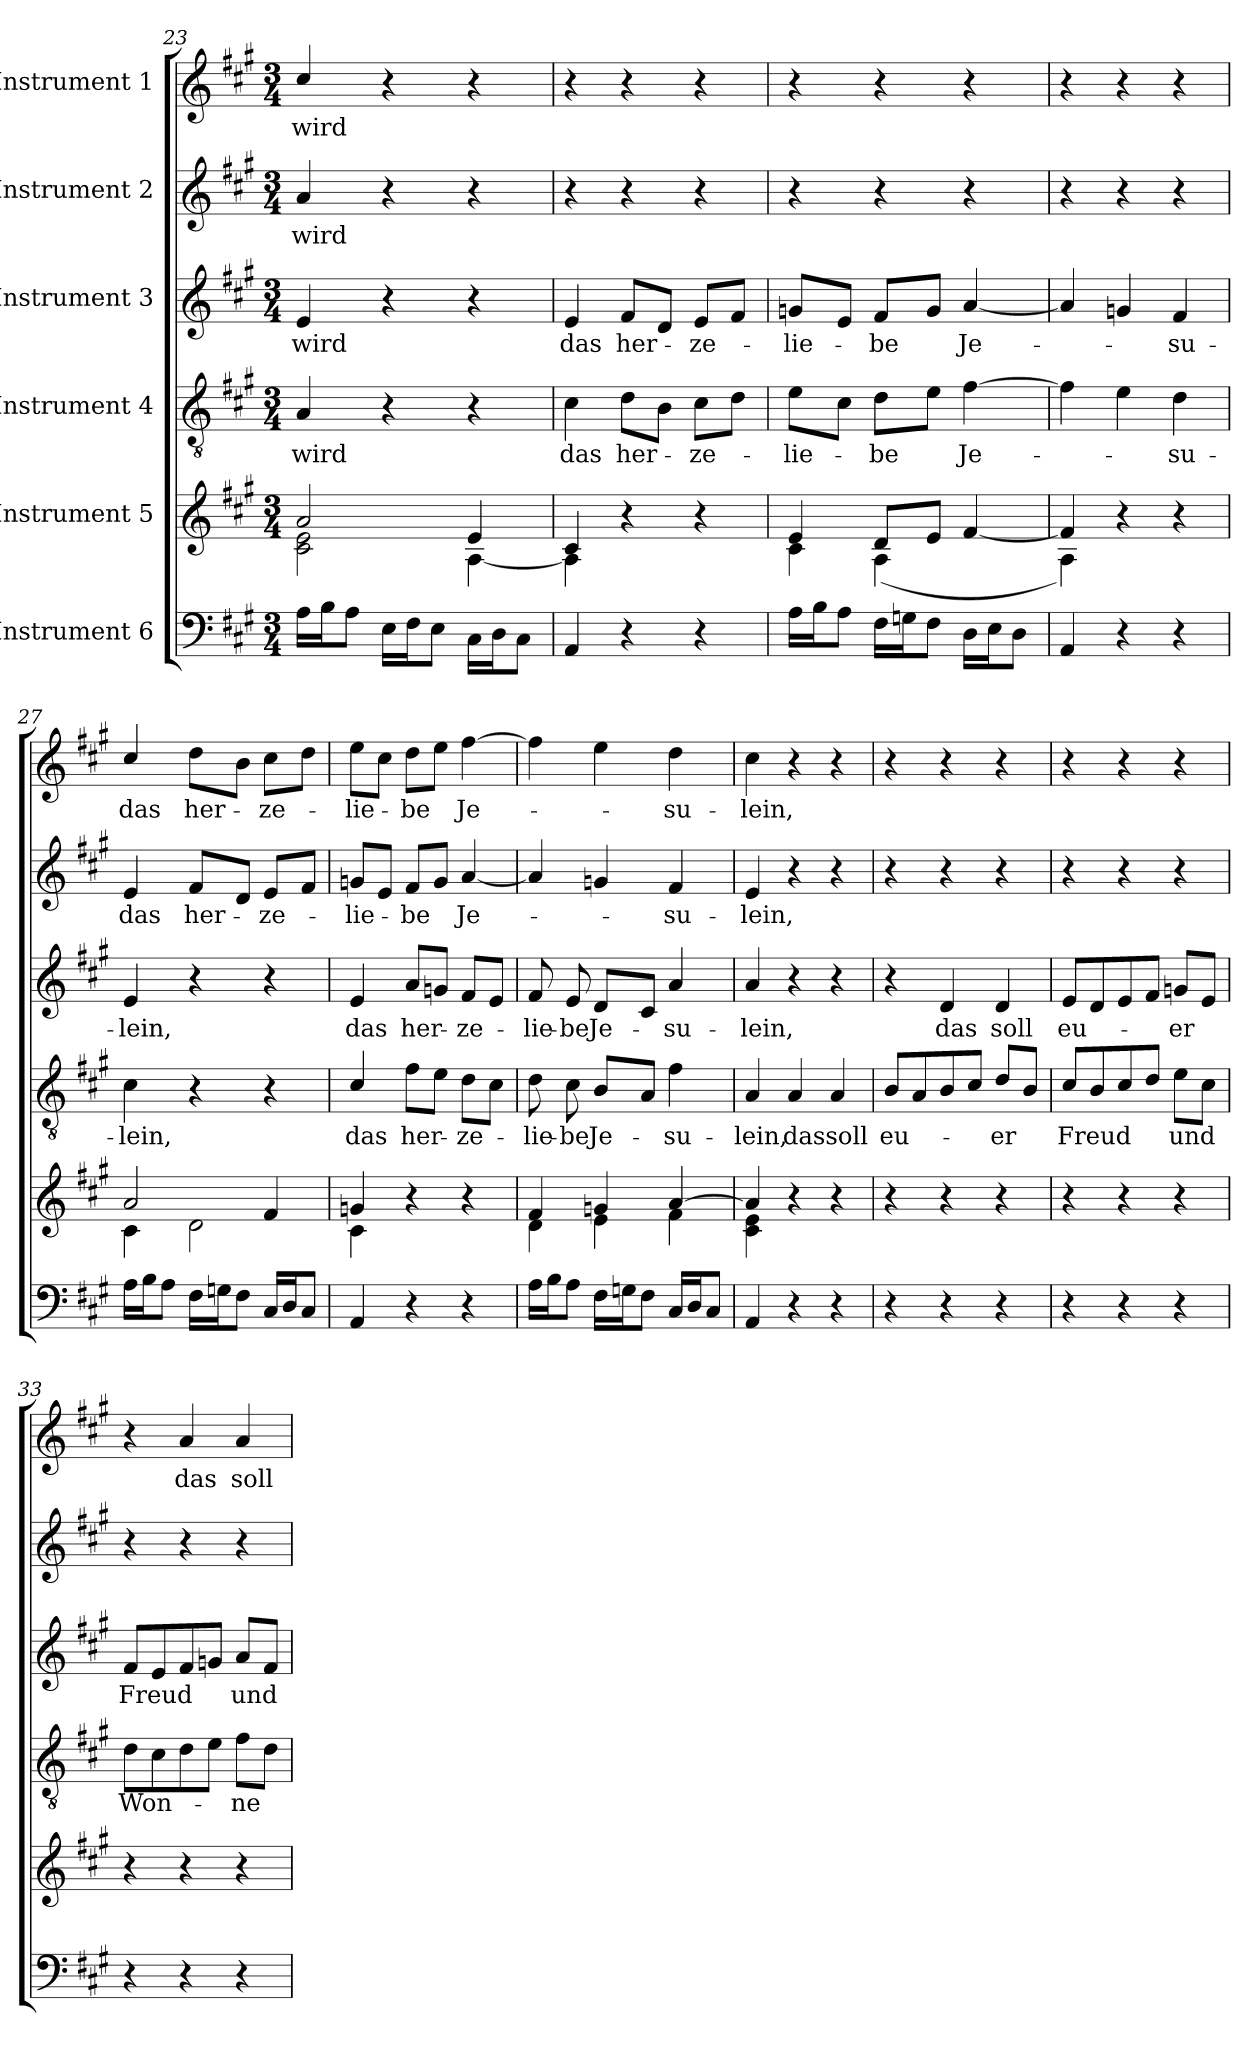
**kern	**kern	**kern	**text	**kern	**text	**kern	**text	**kern	**text
*part6	*part5	*part4	*part4	*part3	*part3	*part2	*part2	*part1	*part1
*staff6	*staff5	*staff4	*staff4	*staff3	*staff3	*staff2	*staff2	*staff1	*staff1
*I"Instrument 6	*I"Instrument 5	*I"Instrument 4	*	*I"Instrument 3	*	*I"Instrument 2	*	*I"Instrument 1	*
!!LO:LB:g=z
*clefF4	*clefG2	*clefGv2	*	*clefG2	*	*clefG2	*	*clefG2	*
*k[f#c#g#]	*k[f#c#g#]	*k[f#c#g#]	*	*k[f#c#g#]	*	*k[f#c#g#]	*	*k[f#c#g#]	*
*A:	*A:	*A:	*	*A:	*	*A:	*	*A:	*
*M3/4	*M3/4	*M3/4	*	*M3/4	*	*M3/4	*	*M3/4	*
=23	=23	=23	=23	=23	=23	=23	=23	=23	=23
*	*^	*	*	*	*	*	*	*	*
!	!	!	!	!LO:LY:b	!	!LO:LY:b	!	!LO:LY:b	!	!LO:LY:b
16A\L	2a/	2e\ 2c#\	4A/	wird	4e/	wird	4a/	wird	4cc#/	wird
16B\	.	.	.	.	.	.	.	.	.	.
8A\J	.	.	.	.	.	.	.	.	.	.
16E\L	.	.	4r	.	4r	.	4r	.	4r	.
16F#\	.	.	.	.	.	.	.	.	.	.
8E\J	.	.	.	.	.	.	.	.	.	.
16C#\L	4e/	[<4A\	4r	.	4r	.	4r	.	4r	.
16D\	.	.	.	.	.	.	.	.	.	.
8C#\J	.	.	.	.	.	.	.	.	.	.
=24	=24	=24	=24	=24	=24	=24	=24	=24	=24	=24
!	!	!	!	!LO:LY:b	!	!LO:LY:b	!	!	!	!
4AA/	4c#/	4A\]	4c#\	das	4e/	das	4r	.	4r	.
!	!	!	!	!LO:LY:b	!	!LO:LY:b	!	!	!	!
4r	4r	2ryy	8d\L	her-	8f#/L	her-	4r	.	4r	.
.	.	.	8B\J	.	8d/J	.	.	.	.	.
!	!	!	!	!LO:LY:b:cj	!	!LO:LY:b:cj	!	!	!	!
4r	4r	.	8c#\L	-ze-	8e/L	-ze-	4r	.	4r	.
.	.	.	8d\J	.	8f#/J	.	.	.	.	.
=25	=25	=25	=25	=25	=25	=25	=25	=25	=25	=25
!	!	!	!	!LO:LY:b:rj	!	!LO:LY:b:rj	!	!	!	!
16A\L	4e/	4c#\	8e\L	-lie-	8gn/L	-lie-	4r	.	4r	.
16B\	.	.	.	.	.	.	.	.	.	.
8A\J	.	.	8c#\J	.	8e/J	.	.	.	.	.
!	!	!	!	!LO:LY:b:cj	!	!LO:LY:b:cj	!	!	!	!
16F#\L	8d/L	(<4A\	8d\L	-be	8f#/L	-be	4r	.	4r	.
16Gn\	.	.	.	.	.	.	.	.	.	.
8F#\J	8e/J	.	8e\J	.	8g/J	.	.	.	.	.
!	!	!	!	!LO:LY:b:cj	!	!LO:LY:b:cj	!	!	!	!
16D\L	[>4f#/	4ryy	[>4f#\	Je-	[<4a/	Je-	4r	.	4r	.
16E\	.	.	.	.	.	.	.	.	.	.
8D\J	.	.	.	.	.	.	.	.	.	.
=26	=26	=26	=26	=26	=26	=26	=26	=26	=26	=26
4AA/	4f#/]	4A\)	4f#\]	.	4a/]	.	4r	.	4r	.
4r	4r	2ryy	4e\	.	4gn/	.	4r	.	4r	.
!	!	!	!	!LO:LY:b:cj	!	!LO:LY:b:cj	!	!	!	!
4r	4r	.	4d\	-su-	4f#/	-su-	4r	.	4r	.
=27	=27	=27	=27	=27	=27	=27	=27	=27	=27	=27
!	!	!	!	!LO:LY:b	!	!LO:LY:b	!	!LO:LY:b	!	!LO:LY:b
16A\L	2a/	4c#\	4c#\	-lein,	4e/	-lein,	4e/	das	4cc#/	das
16B\	.	.	.	.	.	.	.	.	.	.
8A\J	.	.	.	.	.	.	.	.	.	.
!	!	!	!	!	!	!	!	!LO:LY:b	!	!LO:LY:b
16F#\L	.	2d\	4r	.	4r	.	8f#/L	her-	8dd\L	her-
16Gn\	.	.	.	.	.	.	.	.	.	.
8F#\J	.	.	.	.	.	.	8d/J	.	8b\J	.
!	!	!	!	!	!	!	!	!LO:LY:b	!	!LO:LY:b
16C#/L	4f#/	.	4r	.	4r	.	8e/L	-ze-	8cc#\L	-ze-
16D/	.	.	.	.	.	.	.	.	.	.
8C#/J	.	.	.	.	.	.	8f#/J	.	8dd\J	.
!!LO:PB:g=z
=28	=28	=28	=28	=28	=28	=28	=28	=28	=28	=28
!	!	!	!	!LO:LY:b:cj	!	!LO:LY:b:cj	!	!LO:LY:b:rj	!	!LO:LY:b:rj
4AA/	4gn/	4c#\	4c#/	das	4e/	das	8gn/L	-lie-	8ee\L	-lie-
.	.	.	.	.	.	.	8e/J	.	8cc#\J	.
!	!	!	!	!LO:LY:b	!	!LO:LY:b	!	!LO:LY:b:cj	!	!LO:LY:b:cj
4r	4r	2ryy	8f#\L	her-	8a/L	her-	8f#/L	-be	8dd\L	-be
.	.	.	8e\J	.	8gn/J	.	8g/J	.	8ee\J	.
!	!	!	!	!LO:LY:b:cj	!	!LO:LY:b:cj	!	!LO:LY:b:cj	!	!LO:LY:b:cj
4r	4r	.	8d\L	-ze-	8f#/L	-ze-	[<4a/	Je-	[>4ff#\	Je-
.	.	.	8c#\J	.	8e/J	.	.	.	.	.
=29	=29	=29	=29	=29	=29	=29	=29	=29	=29	=29
!	!	!	!	!LO:LY:b:cj	!	!LO:LY:b:cj	!	!	!	!
16A\L	4f#/	4d\	8d\	-lie-	8f#/	-lie-	4a/]	.	4ff#\]	.
16B\	.	.	.	.	.	.	.	.	.	.
!	!	!	!	!LO:LY:b:cj	!	!LO:LY:b:cj	!	!	!	!
8A\J	.	.	8c#\	-be	8e/	-be	.	.	.	.
!	!	!	!	!LO:LY:b:rj	!	!LO:LY:b:rj	!	!	!	!
16F#\L	4gn/	4e\	8B/L	Je-	8d/L	Je-	4gn/	.	4ee\	.
16Gn\	.	.	.	.	.	.	.	.	.	.
8F#\J	.	.	8A/J	.	8c#/J	.	.	.	.	.
!	!	!	!	!LO:LY:b:cj	!	!LO:LY:b:cj	!	!LO:LY:b:cj	!	!LO:LY:b:cj
16C#/L	[>4a/	4f#\	4f#\	-su-	4a/	-su-	4f#/	-su-	4dd\	-su-
16D/	.	.	.	.	.	.	.	.	.	.
8C#/J	.	.	.	.	.	.	.	.	.	.
=30	=30	=30	=30	=30	=30	=30	=30	=30	=30	=30
!	!	!	!	!LO:LY:b	!	!LO:LY:b	!	!LO:LY:b	!	!LO:LY:b
4AA/	4a/]	4e\ 4c#\	4A/	-lein,	4a/	-lein,	4e/	-lein,	4cc#\	-lein,
!	!	!	!	!LO:LY:b	!	!	!	!	!	!
4r	4r	2ryy	4A/	das	4r	.	4r	.	4r	.
!	!	!	!	!LO:LY:b	!	!	!	!	!	!
4r	4r	.	4A/	soll	4r	.	4r	.	4r	.
*	*v	*v	*	*	*	*	*	*	*	*
=31	=31	=31	=31	=31	=31	=31	=31	=31	=31
!	!	!	!LO:LY:b:cj	!	!	!	!	!	!
4r	4r	8B/L	eu-	4r	.	4r	.	4r	.
.	.	8A/	.	.	.	.	.	.	.
!	!	!	!	!	!LO:LY:b	!	!	!	!
4r	4r	8B/	.	4d/	das	4r	.	4r	.
.	.	8c#/J	.	.	.	.	.	.	.
!	!	!	!LO:LY:b:cj	!	!LO:LY:b	!	!	!	!
4r	4r	8d/L	-er	4d/	soll	4r	.	4r	.
.	.	8B/J	.	.	.	.	.	.	.
=32	=32	=32	=32	=32	=32	=32	=32	=32	=32
!	!	!	!LO:LY:b	!	!LO:LY:b:cj	!	!	!	!
4r	4r	8c#/L	Freud	8e/L	eu-	4r	.	4r	.
.	.	8B/	.	8d/	.	.	.	.	.
4r	4r	8c#/	.	8e/	.	4r	.	4r	.
.	.	8d/J	.	8f#/J	.	.	.	.	.
!	!	!	!LO:LY:b:cj	!	!LO:LY:b:rj	!	!	!	!
4r	4r	8e\L	und	8gn/L	-er	4r	.	4r	.
.	.	8c#\J	.	8e/J	.	.	.	.	.
!!LO:LB:g=z
=33	=33	=33	=33	=33	=33	=33	=33	=33	=33
!	!	!	!LO:LY:b	!	!LO:LY:b	!	!	!	!
4r	4r	8d\L	Won-	8f#/L	Freud	4r	.	4r	.
.	.	8c#\	.	8e/	.	.	.	.	.
!	!	!	!	!	!	!	!	!	!LO:LY:b
4r	4r	8d\	.	8f#/	.	4r	.	4a/	das
.	.	8e\J	.	8gn/J	.	.	.	.	.
!	!	!	!LO:LY:b:cj	!	!LO:LY:b	!	!	!	!LO:LY:b
4r	4r	8f#\L	-ne	8a/L	und	4r	.	4a/	soll
.	.	8d\J	.	8f#/J	.	.	.	.	.
=	=	=	=	=	=	=	=	=	=
*-	*-	*-	*-	*-	*-	*-	*-	*-	*-
